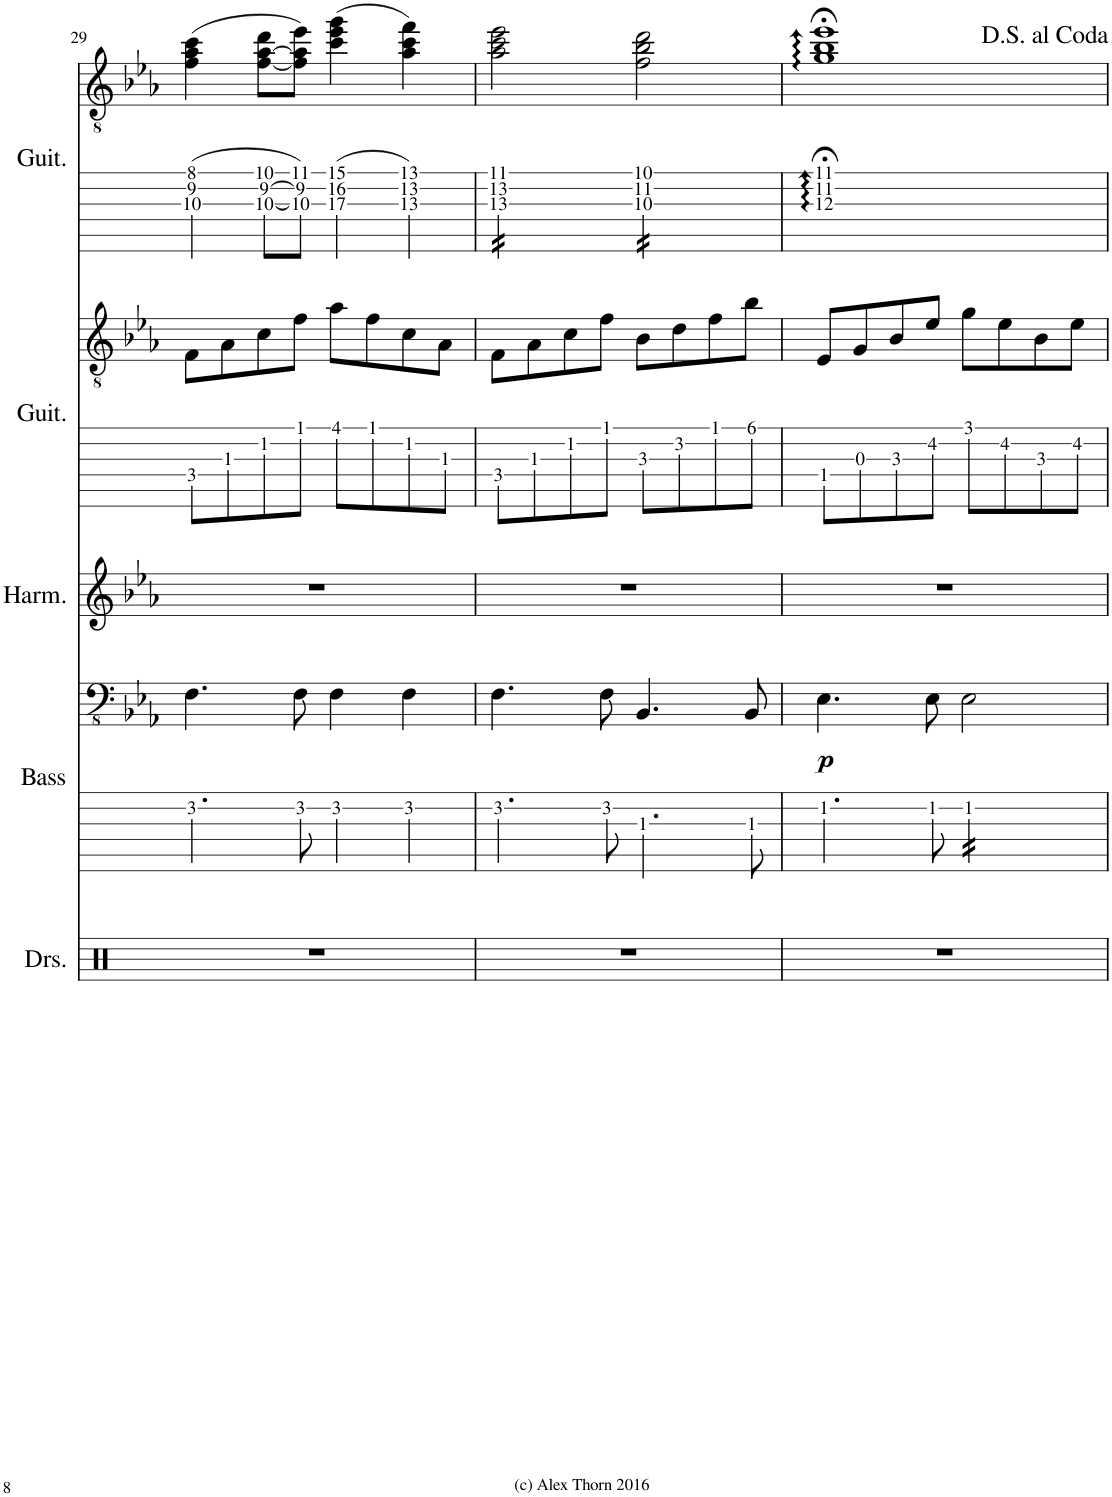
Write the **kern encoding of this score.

**kern	**kern	**kern	**dynam	**kern	**kern	**kern	**kern	**kern
*part5	*part4	*part4	*part4	*part3	*part2	*part2	*part1	*part1
*staff8	*staff7	*staff6	*staff6/7	*staff5	*staff4	*staff3	*staff2	*staff1
*I"Drumset	*I"Acoustic Bass	*	*	*I"Harmonica	*I"Acoustic Guitar	*	*I"12-string Guitar	*
*I'Drs.	*I'Bass	*	*	*I'Harm.	*I'Guit.	*	*I'Guit.	*
!!LO:PB:g=z
*clefX	*	*clefFv4	*	*clefG2	*	*clefGv2	*	*clefGv2
*k[]	*k[b-e-a-]	*k[b-e-a-]	*	*k[b-e-a-]	*k[b-e-a-]	*k[b-e-a-]	*k[b-e-a-]	*k[b-e-a-]
*M4/4	*M4/4	*M4/4	*	*M4/4	*M4/4	*M4/4	*M4/4	*M4/4
=29	=29	=29	=29	=29	=29	=29	=29	=29
1r	4.FF\	4.FF\	.	1r	8F\L	8F\L	4f\ 4a-\ 4cc\	(4f\ 4a-\ 4cc\
.	.	.	.	.	8A-\	8A-\	.	.
.	.	.	.	.	8c\	8c\	[8f\ [8a-\ 8dd\L	[8f\ [8a-\ 8dd\L
.	8FF\	8FF\	.	.	8f\J	8f\J	8f\] 8a-\] 8ee-\J	8f\] 8a-\] 8ee-\J)
.	4FF\	4FF\	.	.	8a-\L	8a-\L	4cc\ 4ee-\ 4gg\	(4cc\ 4ee-\ 4gg\
.	.	.	.	.	8f\	8f\	.	.
.	4FF\	4FF\	.	.	8c\	8c\	4a-\ 4cc\ 4ff\	4a-\ 4cc\ 4ff\)
.	.	.	.	.	8A-\J	8A-\J	.	.
=30	=30	=30	=30	=30	=30	=30	=30	=30
1r	4.FF\	4.FF\	.	1r	8F\L	8F\L	2a-\ 2cc\ 2ee-\	2a-\ 2cc\ 2ee-\
.	.	.	.	.	8A-\	8A-\	.	.
.	.	.	.	.	8c\	8c\	.	.
.	8FF\	8FF\	.	.	8f\J	8f\J	.	.
.	4.BBB-\	4.BBB-/	.	.	8B-\L	8B-\L	2f\ 2b-\ 2dd\	2f\ 2b-\ 2dd\
.	.	.	.	.	8d\	8d\	.	.
.	.	.	.	.	8f\	8f\	.	.
.	8BBB-\	8BBB-/	.	.	8b-\J	8b-\J	.	.
=31	=31	=31	=31	=31	=31	=31	=31	=31
!	!	!	!LO:DY:b	!	!	!	!	!
1r	4.EE-\	4.EE-\	p	1r	8E-\L	8E-/L	1g;< 1b-;< 1ee-;<	1g;< 1b-;< 1ee-;<
.	.	.	.	.	8G\	8G/	.	.
.	.	.	.	.	8B-\	8B-/	.	.
.	8EE-\	8EE-\	.	.	8e-\J	8e-/J	.	.
.	2EE-\	2EE-\	.	.	8g\L	8g\L	.	.
.	.	.	.	.	8e-\	8e-\	.	.
.	.	.	.	.	8B-\	8B-\	.	.
.	.	.	.	.	8e-\J	8e-\J	.	.
=	=	=	=	=	=	=	=	=
*-	*-	*-	*-	*-	*-	*-	*-	*-
